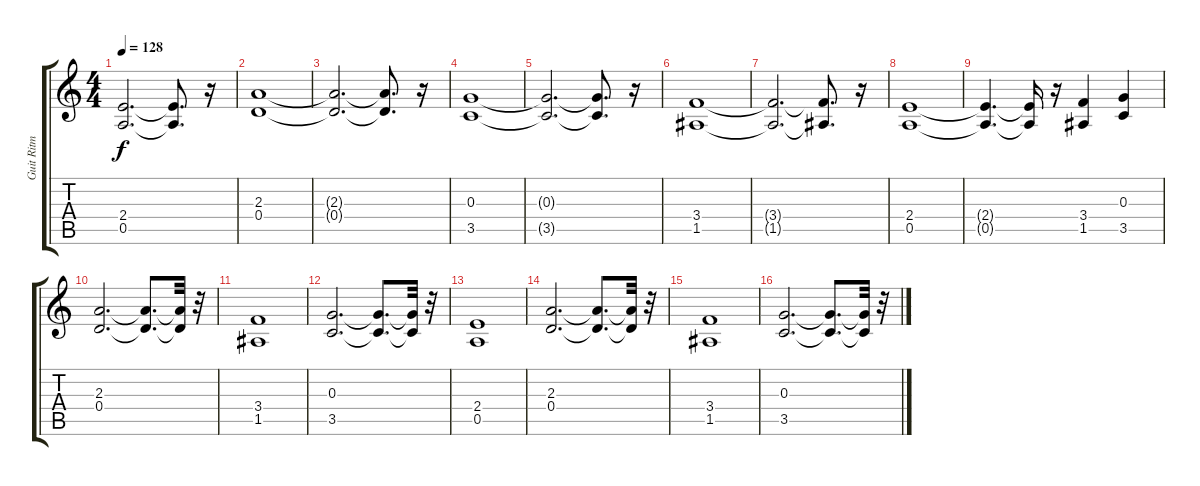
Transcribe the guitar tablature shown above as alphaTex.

\track ("Guit Ritm" "Guit Ritm") {instrument distortionguitar}
\staff {score tabs}
\tuning (E4 B3 G3 D3 A2 E2) {hide}
\ts (4 4)
\tempo 128
\clef g2
\ks c
(2.4{t} 0.5{t}).2{d dy f} (2.4{t} 0.5{t}).8{d} r.16 |
(2.3 0.4).1 |
(2.3{t} 0.4{t}).2{d} (2.3{t} 0.4{t}).8{d} r.16 |
(0.3 3.5).1 |
(0.3{t} 3.5{t}).2{d} (0.3{t} 3.5{t}).8{d} r.16 |
(3.4 1.5).1 |
(3.4{t} 1.5{t}).2{d} (3.4{t} 1.5{t}).8{d} r.16 |
(2.4 0.5).1 |
(2.4{t} 0.5{t}).4{d} (2.4{t} 0.5{t}).16 r.16 (3.4 1.5).4 (0.3 3.5).4 |
(2.3 0.4).2{d} (2.3{t} 0.4{t}).8{d} (2.3{t} 0.4{t}).32 r.32 |
(3.4 1.5).1 |
(0.3 3.5).2{d} (0.3{t} 3.5{t}).8{d} (0.3{t} 3.5{t}).32 r.32 |
(2.4 0.5).1 |
(2.3 0.4).2{d} (2.3{t} 0.4{t}).8{d} (2.3{t} 0.4{t}).32 r.32 |
(3.4 1.5).1 |
(0.3 3.5).2{d} (0.3{t} 3.5{t}).8{d} (0.3{t} 3.5{t}).32 r.32
